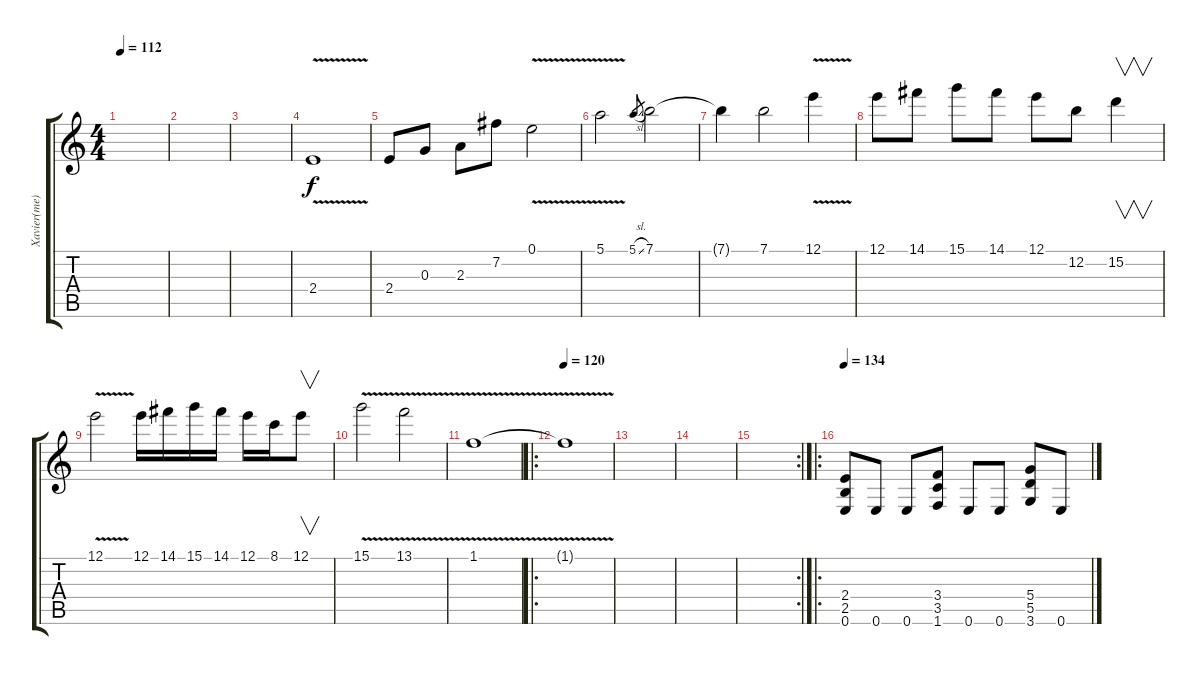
\track ("Xavier(me)" "Xavier(me)") {instrument distortionguitar}
\staff {score tabs}
\tuning (E4 B3 G3 D3 A2 E2) {hide}
\ts (4 4)
\tempo 112
\clef g2
\ks c
|
|
|
2.4{v}.1 |
2.4.8 0.3.8 2.3.8 7.2.8 0.1{v}.2 |
5.1{v}.2 5.1{sl}.8{gr} 7.1.2 |
7.1{t}.4 7.1.2 12.1{v}.4 |
12.1.8 14.1.8 15.1.8 14.1.8 12.1.8 12.2.8 15.2.4{v} |
12.1{v}.2 12.1.16 14.1.16 15.1.16 14.1.16 12.1.16 8.1.16 12.1.8{v} |
15.1{v}.2 13.1{v}.2 |
1.1{v}.1 |
\ro
\tempo 120
1.1{t}.1 |
|
|
\rc 2
|
\ro
\tempo 134
(2.4 2.5 0.6).8{volume 13} 0.6.8 0.6.8 (3.4 3.5 1.6).8 0.6.8 0.6.8 (5.4 5.5 3.6).8 0.6.8
